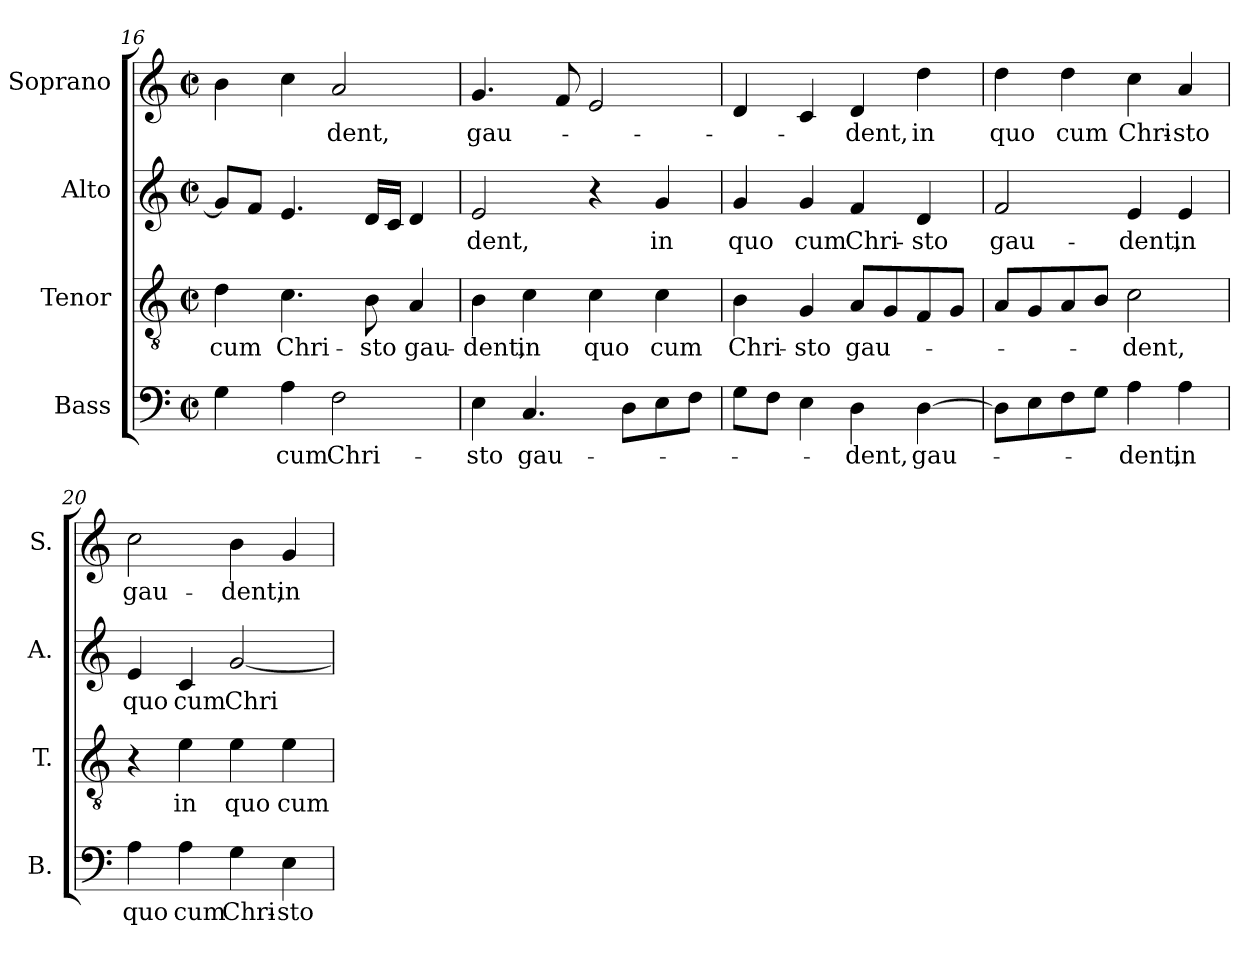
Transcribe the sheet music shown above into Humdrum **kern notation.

**kern	**text	**kern	**text	**kern	**text	**kern	**text
*part4	*part4	*part3	*part3	*part2	*part2	*part1	*part1
*staff4	*staff4	*staff3	*staff3	*staff2	*staff2	*staff1	*staff1
*I"Bass	*	*I"Tenor	*	*I"Alto	*	*I"Soprano	*
*I'B.	*	*I'T.	*	*I'A.	*	*I'S.	*
!!LO:PB:g=z
*clefF4	*	*clefGv2	*	*clefG2	*	*clefG2	*
*	*	*ITrd7c12	*	*	*	*	*
*k[]	*	*k[]	*	*k[]	*	*k[]	*
*M2/2	*	*M2/2	*	*M2/2	*	*M2/2	*
*met(c|)	*	*met(c|)	*	*met(c|)	*	*met(c|)	*
=16	=16	=16	=16	=16	=16	=16	=16
!	!	!	!LO:LY:b:color=#000000	!	!	!	!
4Gi\	.	4Di\	cum	8gi/L]	.	4bi\	.
.	.	.	.	8fi/J	.	.	.
!	!LO:LY:b:color=#000000	!	!	!	!	!	!
!	!	!	!LO:LY:b:color=#000000	!	!	!	!
4Ai\	cum	4.Ci\	Chri-	4.ei/	.	4cci\	.
!	!LO:LY:b:color=#000000	!	!	!	!	!	!
!	!	!	!	!	!	!	!LO:LY:b:color=#000000
2Fi\	Chri-	.	.	.	.	2ai/	-dent,
!	!	!	!LO:LY:b:color=#000000	!	!	!	!
.	.	8BBi\	-sto	16di/LL	.	.	.
.	.	.	.	16ci/JJ	.	.	.
!	!	!	!LO:LY:b:color=#000000	!	!	!	!
.	.	4AAi/	gau-	4di/	.	.	.
=17	=17	=17	=17	=17	=17	=17	=17
!	!LO:LY:b:color=#000000	!	!	!	!	!	!
!	!	!	!LO:LY:b:color=#000000	!	!	!	!
!	!	!	!	!	!LO:LY:b:color=#000000	!	!
!	!	!	!	!	!	!	!LO:LY:b:color=#000000
4Ei\	-sto	4BBi\	-dent,	2ei/	-dent,	4.gi/	gau-
!	!LO:LY:b:color=#000000	!	!	!	!	!	!
!	!	!	!LO:LY:b:color=#000000	!	!	!	!
4.Ci/	gau-	4Ci\	in	.	.	.	.
.	.	.	.	.	.	8fi/	.
!	!	!	!LO:LY:b:color=#000000	!	!	!	!
.	.	4Ci\	quo	4r	.	2ei/	.
8Di\L	.	.	.	.	.	.	.
!	!	!	!LO:LY:b:color=#000000	!	!	!	!
!	!	!	!	!	!LO:LY:b:color=#000000	!	!
8Ei\	.	4Ci\	cum	4gi/	in	.	.
8Fi\J	.	.	.	.	.	.	.
=18	=18	=18	=18	=18	=18	=18	=18
!	!	!	!LO:LY:b:color=#000000	!	!	!	!
!	!	!	!	!	!LO:LY:b:color=#000000	!	!
8Gi\L	.	4BBi\	Chri-	4gi/	quo	4di/	.
8Fi\J	.	.	.	.	.	.	.
!	!	!	!LO:LY:b:color=#000000	!	!	!	!
!	!	!	!	!	!LO:LY:b:color=#000000	!	!
4Ei\	.	4GGi/	-sto	4gi/	cum	4ci/	.
!	!LO:LY:b:color=#000000	!	!	!	!	!	!
!	!	!	!LO:LY:b:color=#000000	!	!	!	!
!	!	!	!	!	!LO:LY:b:color=#000000	!	!
!	!	!	!	!	!	!	!LO:LY:b:color=#000000
4Di\	-dent,	8AAi/L	gau-	4fi/	Chri-	4di/	-dent,
.	.	8GGi/	.	.	.	.	.
!	!LO:LY:b:color=#000000	!	!	!	!	!	!
!	!	!	!	!	!LO:LY:b:color=#000000	!	!
!	!	!	!	!	!	!	!LO:LY:b:color=#000000
[>4Di\	gau-	8FFi/	.	4di/	-sto	4ddi\	in
.	.	8GGi/J	.	.	.	.	.
=19	=19	=19	=19	=19	=19	=19	=19
!	!	!	!	!	!LO:LY:b:color=#000000	!	!
!	!	!	!	!	!	!	!LO:LY:b:color=#000000
8Di\L]	.	8AAi/L	.	2fi/	gau-	4ddi\	quo
8Ei\	.	8GGi/	.	.	.	.	.
!	!	!	!	!	!	!	!LO:LY:b:color=#000000
8Fi\	.	8AAi/	.	.	.	4ddi\	cum
8Gi\J	.	8BBi/J	.	.	.	.	.
!	!LO:LY:b:color=#000000	!	!	!	!	!	!
!	!	!	!LO:LY:b:color=#000000	!	!	!	!
!	!	!	!	!	!LO:LY:b:color=#000000	!	!
!	!	!	!	!	!	!	!LO:LY:b:color=#000000
4Ai\	-dent,	2Ci\	-dent,	4ei/	-dent,	4cci\	Chri-
!	!LO:LY:b:color=#000000	!	!	!	!	!	!
!	!	!	!	!	!LO:LY:b:color=#000000	!	!
!	!	!	!	!	!	!	!LO:LY:b:color=#000000
4Ai\	in	.	.	4ei/	in	4ai/	-sto
=20	=20	=20	=20	=20	=20	=20	=20
!	!LO:LY:b:color=#000000	!	!	!	!	!	!
!	!	!	!	!	!LO:LY:b:color=#000000	!	!
!	!	!	!	!	!	!	!LO:LY:b:color=#000000
4Ai\	quo	4r	.	4ei/	quo	2cci\	gau-
!	!LO:LY:b:color=#000000	!	!	!	!	!	!
!	!	!	!LO:LY:b:color=#000000	!	!	!	!
!	!	!	!	!	!LO:LY:b:color=#000000	!	!
4Ai\	cum	4Ei\	in	4ci/	cum	.	.
!	!LO:LY:b:color=#000000	!	!	!	!	!	!
!	!	!	!LO:LY:b:color=#000000	!	!	!	!
!	!	!	!	!	!LO:LY:b:color=#000000	!	!
!	!	!	!	!	!	!	!LO:LY:b:color=#000000
4Gi\	Chri-	4Ei\	quo	[<2gi/	Chri-	4bi\	-dent,
!	!LO:LY:b:color=#000000	!	!	!	!	!	!
!	!	!	!LO:LY:b:color=#000000	!	!	!	!
!	!	!	!	!	!	!	!LO:LY:b:color=#000000
4Ei\	-sto	4Ei\	cum	.	.	4gi/	in
=	=	=	=	=	=	=	=
*-	*-	*-	*-	*-	*-	*-	*-
